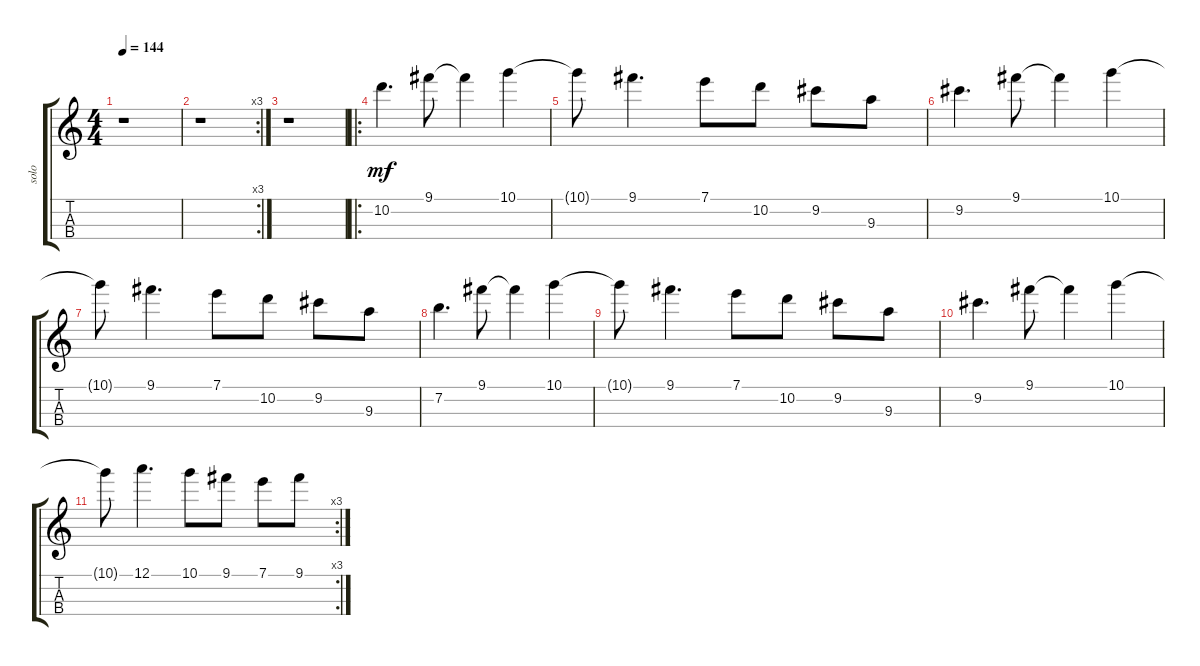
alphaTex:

\track ("solo" "solo") {instrument acousticguitarnylon}
\staff {score tabs}
\tuning (A4 E4 C4 G4) {hide}
\ts (4 4)
\tempo 144
\clef g2
\ks c
r.1{dy mf} |
\rc 3
r.1 |
r.1 |
\ro
10.2.4{d} 9.1.8 9.1{t}.4 10.1.4 |
10.1{t}.8 9.1.4{d} 7.1.8 10.2.8 9.2.8 9.3.8 |
9.2.4{d} 9.1.8 9.1{t}.4 10.1.4 |
10.1{t}.8 9.1.4{d} 7.1.8 10.2.8 9.2.8 9.3.8 |
7.2.4{d} 9.1.8 9.1{t}.4 10.1.4 |
10.1{t}.8 9.1.4{d} 7.1.8 10.2.8 9.2.8 9.3.8 |
9.2.4{d} 9.1.8 9.1{t}.4 10.1.4 |
\rc 3
10.1{t}.8 12.1.4{d} 10.1.8 9.1.8 7.1.8 9.1.8
